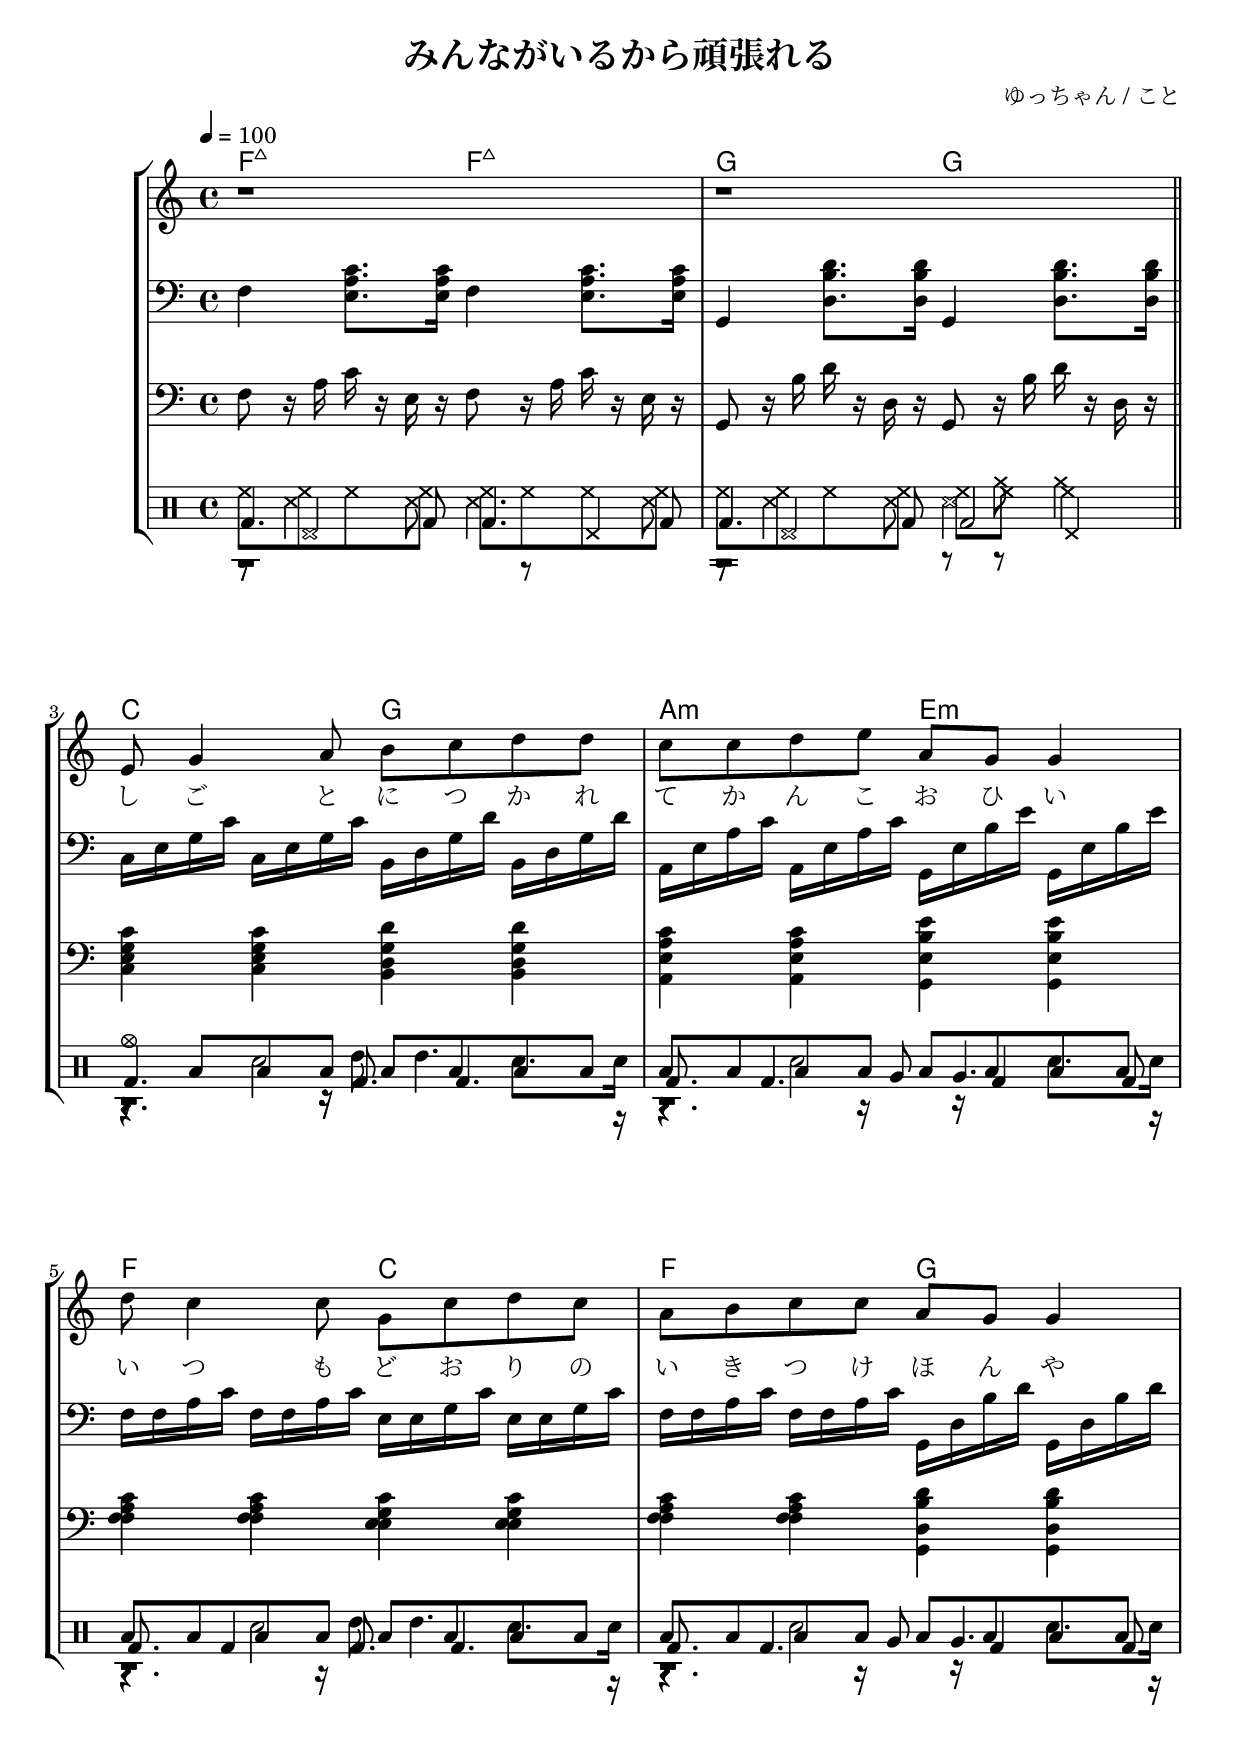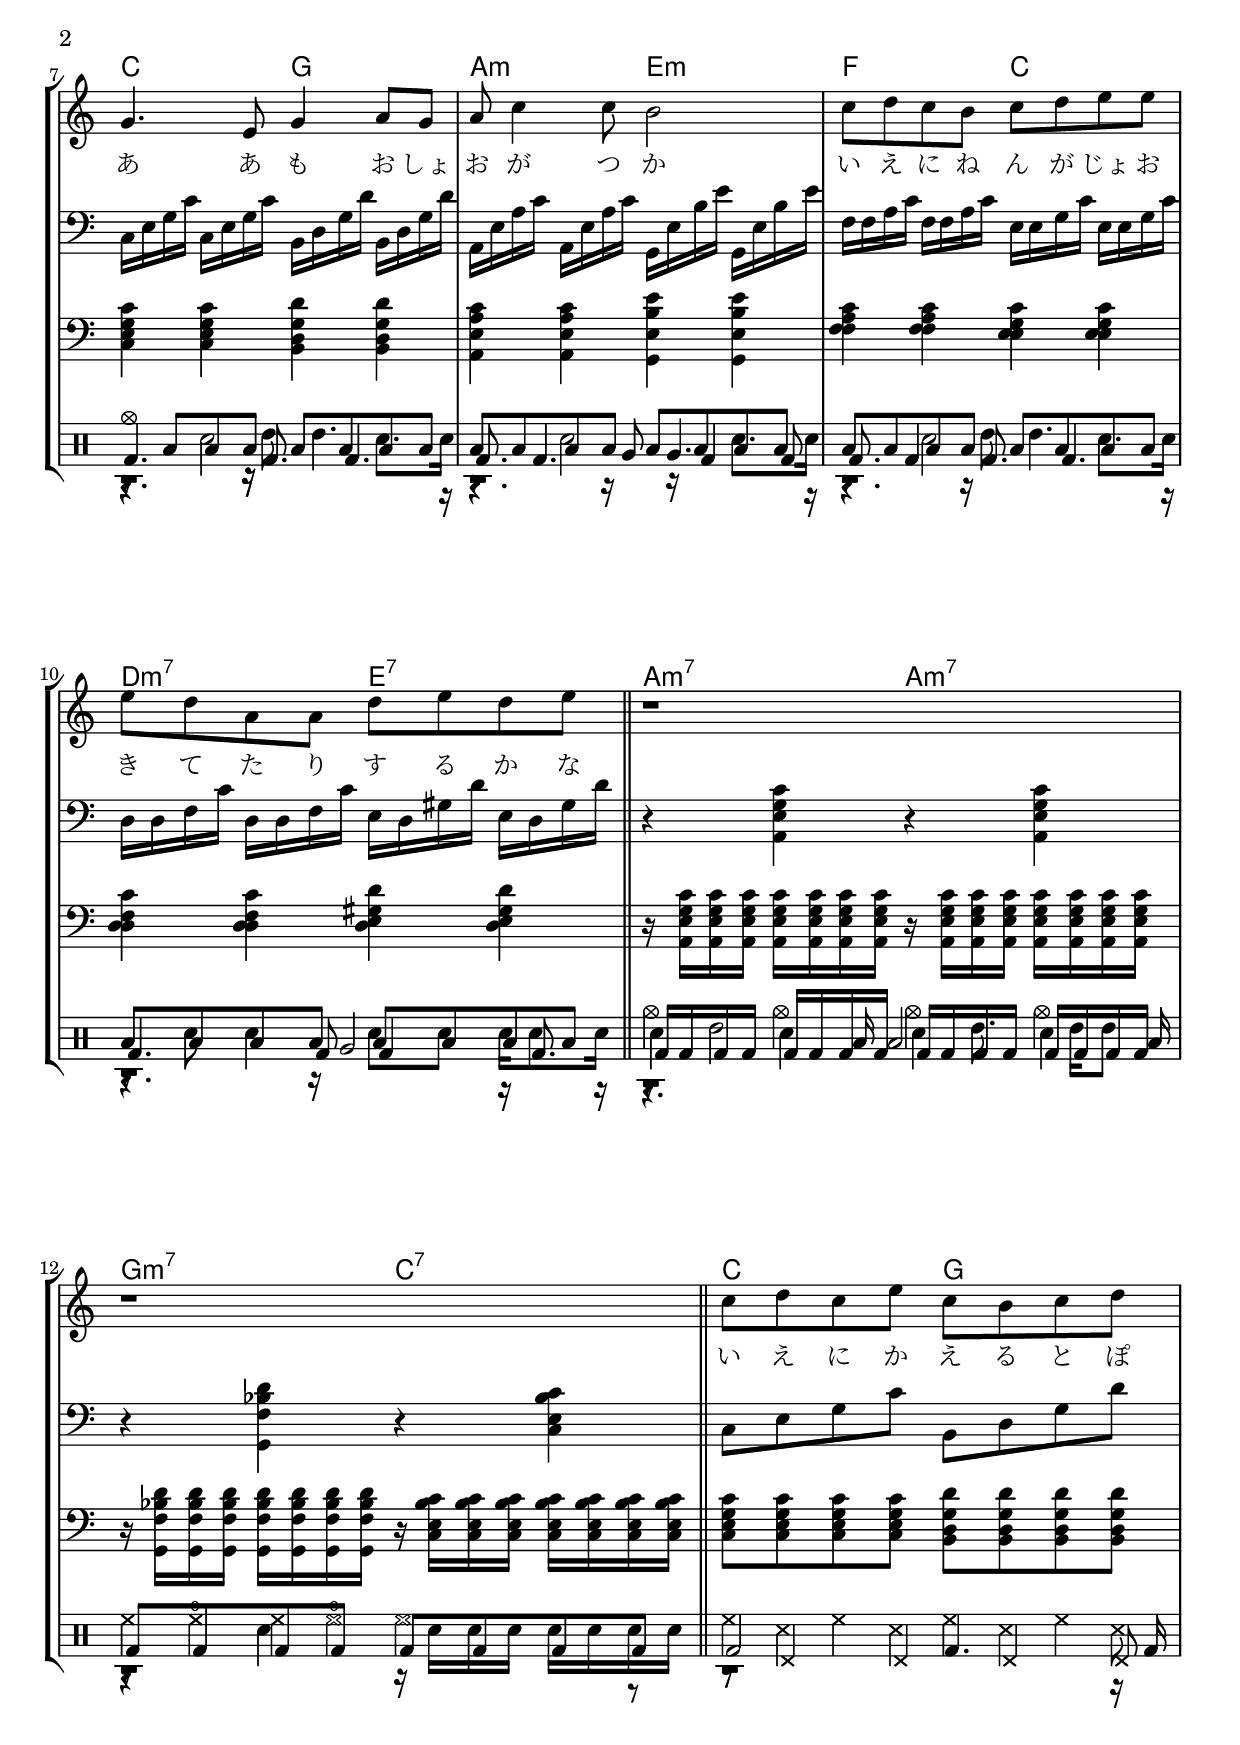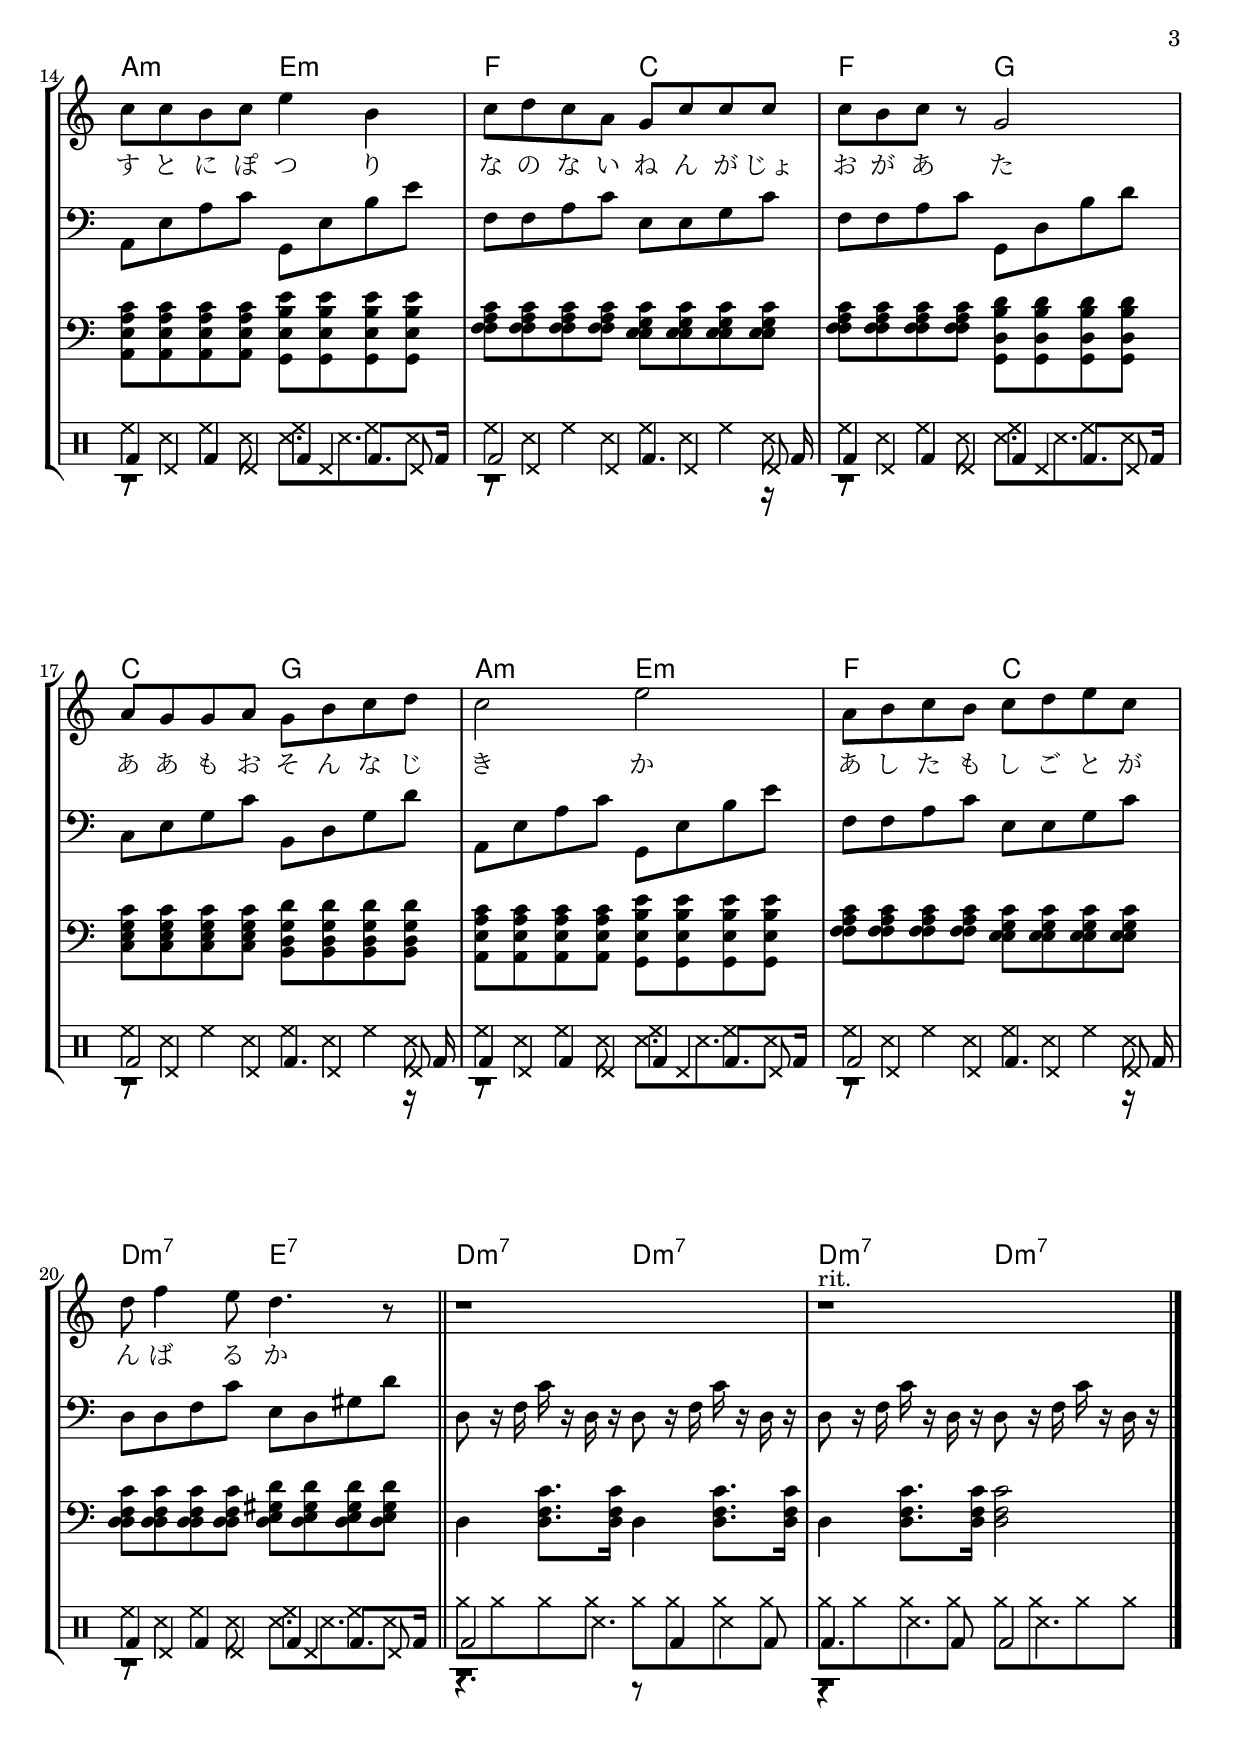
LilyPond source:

\version "2.12.1"

\header {
	title = \markup {みんながいるから頑張れる}
	composer = \markup \center-column {"ゆっちゃん / こと"}
}

harmony = \chordmode {
	f2:maj7 f:maj7 g g 

	c g a:m e:m f c f g c g a:m e:m f c d:min7 e:7 

	a:min7 a:min7 g:min7 c:7 

	c g a:m e:m f c f g c g a:m e:m f c d:min7 e:7 

	d:min7 d:min7 d:min7 d:min7 
}

melody = {
	\key c \major
	\tempo 4 = 100
	r1 | r1   
	\set Staff.midiInstrument = #"mmi0.40"
	 e'8  g'4  a'8  b'8  c''8  d''8  d''8 
	c''8  c''8  d''8  e''8  a'8  g'8  g'4 
	d''8  c''4  c''8  g'8  c''8  d''8  c''8 
	a'8  b'8  c''8  c''8  a'8  g'8  g'4 
	g'4.  e'8  g'4  a'8  g'8 
	a'8  c''4  c''8  b'2 
	c''8  d''8  c''8  b'8  c''8  d''8  e''8  e''8 
	e''8  d''8  a'8  a'8  d''8  e''8  d''8  e''8
	r1 | r1   
	\set Staff.midiInstrument = #"mmi0.40"
	 c''8  d''8  c''8  e''8  c''8  b'8  c''8  d''8 
	c''8  c''8  b'8  c''8  e''4  b'4 
	c''8  d''8  c''8  a'8  g'8  c''8  c''8  c''8 
	c''8  b'8  c''8  r8  g'2 
	a'8  g'8  g'8  a'8  g'8  b'8  c''8  d''8 
	c''2  e''2 
	a'8  b'8  c''8  b'8  c''8  d''8  e''8  c''8 
	d''8  f''4  e''8  d''4.  	r8 	r1 | r1^"rit." \bar "|."
}

words = \lyricmode {
	
	し  ご  と  に  つ  か  れ  て  か  ん  こ  お  ひ  い  い  つ  も  ど  お  り  の  い  き  つ  け  ほ  ん  や  あ  あ  も  お  しょ  お  が  つ  か  い  え  に  ね  ん  が  じょ  お  き  て  た  り  す  る  か  な  
	
	い  え  に  か  え  る  と  ぽ  す  と  に  ぽ  つ  り  な  の  な  い  ね  ん  が  じょ  お  が  あ  た  あ  あ  も  お  そ  ん  な  じ  き  か  あ  し  た  も  し  ご  と  が  ん  ば  る  か  
	
}

tempochange = {
	\tempo 4 = 100
	r1 | r1 \bar "||"
	\tempo 4 = 100
	r1 | r1 | r1 | r1 | r1 | r1 | r1 | r1 \bar "||"
	\tempo 4 = 100
	r1 | r1 \bar "||"
	\tempo 4 = 100
	r1 | r1 | r1 | r1 | r1 | r1 | r1 | r1 \bar "||"
	\tempo 4 = 100
	r1 | \tempo 4 = 75 r2 \tempo 4 = 66 r2 \bar "|."
}

mainacc = {
	\clef bass
	\set Staff.midiInstrument = #"Acoustic grand"
	\key c \major
	\tempo 4 = 100
	f4 <e a c'>8. <e a c'>16
	f4 <e a c'>8. <e a c'>16
	g,4 <d b d'>8. <d b d'>16
	g,4 <d b d'>8. <d b d'>16
	\bar "||"

	\set Staff.midiInstrument = #"Electric Guitar (clean)"
	c16 e g c' c e g c'
	b,16 d g d' b, d g d'
	a,16 e a c' a, e a c'
	g,16 e b e' g, e b e'
	f16 f a c' f f a c'
	e16 e g c' e e g c'
	f16 f a c' f f a c'
	g,16 d b d' g, d b d'
	c16 e g c' c e g c'
	b,16 d g d' b, d g d'
	a,16 e a c' a, e a c'
	g,16 e b e' g, e b e'
	f16 f a c' f f a c'
	e16 e g c' e e g c'
	d16 d f c' d d f c'
	e16 d gis d' e d gis d'
	\bar "||"

	\set Staff.midiInstrument = #"Electric Piano 1"
	r4 <a, e g c'>4
	r4 <a, e g c'>4
	r4 <g, f bes d'>4
	r4 <c e bes c'>4
	\bar "||"

	\set Staff.midiInstrument = #"Electric Guitar (clean)"
	c8 e8 g8 c'8
	b,8 d8 g8 d'8
	a,8 e8 a8 c'8
	g,8 e8 b8 e'8
	f8 f8 a8 c'8
	e8 e8 g8 c'8
	f8 f8 a8 c'8
	g,8 d8 b8 d'8
	c8 e8 g8 c'8
	b,8 d8 g8 d'8
	a,8 e8 a8 c'8
	g,8 e8 b8 e'8
	f8 f8 a8 c'8
	e8 e8 g8 c'8
	d8 d8 f8 c'8
	e8 d8 gis8 d'8
	\bar "||"

	\set Staff.midiInstrument = #"Electric Piano 1"
	d8r16f16c'16r16d16r16
	d8r16f16c'16r16d16r16
	d8r16f16c'16r16d16r16
	d8r16f16c'16r16d16r16
	\bar "|."
}

subacc = {
	\clef bass
	\set Staff.midiInstrument = #"Acoustic Bass"
	\key c \major
	\tempo 4 = 100
	f8r16a16c'16r16e16r16
	f8r16a16c'16r16e16r16
	g,8r16b16d'16r16d16r16
	g,8r16b16d'16r16d16r16
	\bar "||"

	\set Staff.midiInstrument = #"Electric Bass (finger)"
	<c e g c'>4 <c e g c'>4
	<b, d g d'>4 <b, d g d'>4
	<a, e a c'>4 <a, e a c'>4
	<g, e b e'>4 <g, e b e'>4
	<f f a c'>4 <f f a c'>4
	<e e g c'>4 <e e g c'>4
	<f f a c'>4 <f f a c'>4
	<g, d b d'>4 <g, d b d'>4
	<c e g c'>4 <c e g c'>4
	<b, d g d'>4 <b, d g d'>4
	<a, e a c'>4 <a, e a c'>4
	<g, e b e'>4 <g, e b e'>4
	<f f a c'>4 <f f a c'>4
	<e e g c'>4 <e e g c'>4
	<d d f c'>4 <d d f c'>4
	<e d gis d'>4 <e d gis d'>4
	\bar "||"

	\set Staff.midiInstrument = #"Electric Bass (finger)"
	r16 <a, e g c'>16 <a, e g c'>16 <a, e g c'>16 <a, e g c'>16 <a, e g c'>16 <a, e g c'>16 <a, e g c'>16
	r16 <a, e g c'>16 <a, e g c'>16 <a, e g c'>16 <a, e g c'>16 <a, e g c'>16 <a, e g c'>16 <a, e g c'>16
	r16 <g, f bes d'>16 <g, f bes d'>16 <g, f bes d'>16 <g, f bes d'>16 <g, f bes d'>16 <g, f bes d'>16 <g, f bes d'>16
	r16 <c e bes c'>16 <c e bes c'>16 <c e bes c'>16 <c e bes c'>16 <c e bes c'>16 <c e bes c'>16 <c e bes c'>16
	\bar "||"

	\set Staff.midiInstrument = #"Electric Bass (finger)"
	<c e g c'>8 <c e g c'>8 <c e g c'>8 <c e g c'>8
	<b, d g d'>8 <b, d g d'>8 <b, d g d'>8 <b, d g d'>8
	<a, e a c'>8 <a, e a c'>8 <a, e a c'>8 <a, e a c'>8
	<g, e b e'>8 <g, e b e'>8 <g, e b e'>8 <g, e b e'>8
	<f f a c'>8 <f f a c'>8 <f f a c'>8 <f f a c'>8
	<e e g c'>8 <e e g c'>8 <e e g c'>8 <e e g c'>8
	<f f a c'>8 <f f a c'>8 <f f a c'>8 <f f a c'>8
	<g, d b d'>8 <g, d b d'>8 <g, d b d'>8 <g, d b d'>8
	<c e g c'>8 <c e g c'>8 <c e g c'>8 <c e g c'>8
	<b, d g d'>8 <b, d g d'>8 <b, d g d'>8 <b, d g d'>8
	<a, e a c'>8 <a, e a c'>8 <a, e a c'>8 <a, e a c'>8
	<g, e b e'>8 <g, e b e'>8 <g, e b e'>8 <g, e b e'>8
	<f f a c'>8 <f f a c'>8 <f f a c'>8 <f f a c'>8
	<e e g c'>8 <e e g c'>8 <e e g c'>8 <e e g c'>8
	<d d f c'>8 <d d f c'>8 <d d f c'>8 <d d f c'>8
	<e d gis d'>8 <e d gis d'>8 <e d gis d'>8 <e d gis d'>8
	\bar "||"

	\set Staff.midiInstrument = #"Electric Bass (finger)"
	d4 <d f c'>8. <d f c'>16
	d4 <d f c'>8. <d f c'>16
	d4 <d f c'>8. <d f c'>16
	<d f c'>2
	\bar "|."
}

percA = {
	\drummode {
	hh8 hh8 hh8 hh8 hh8 hh8 hh8 hh8  |hh8 hh8 hh8 hh8 hh8 hh8 hh4  \bar "||"
	r4 sn2 sn8. sn16  |r4 sn2 sn8. sn16  |r4 sn2 sn8. sn16  |r4 sn2 sn8. sn16  |r4 sn2 sn8. sn16  |r4 sn2 sn8. sn16  |r4 sn2 sn8. sn16  |r8 sn8 sn4 sn8 sn8 sn16 sn8 sn16  \bar "||"
	r1  |hh4 hh4 hh2  \bar "||"
	hh4 hh4 hh4 hh4  |hh4 hh4 hh4 hh4  |hh4 hh4 hh4 hh4  |hh4 hh4 hh4 hh4  |hh4 hh4 hh4 hh4  |hh4 hh4 hh4 hh4  |hh4 hh4 hh4 hh4  |hh4 hh4 hh4 hh4  \bar "||"
	bd2 r8 bd4 bd8  |bd4. bd8 bd2  \bar "|."
	}
}

percB = {
	\drummode {
	bd4. bd8 bd4. bd8  |bd4. bd8 bd2  \bar "||"
	r4. r16 tommh8 tommh4. r16  |r1  |r4. r16 tommh8 tommh4. r16  |r1  |r4. r16 tommh8 tommh4. r16  |r1  |r4. r16 tommh8 tommh4. r16  |r1  \bar "||"
	sn4 sn4 sn4 sn4  |r4 sn4 r16 sn16 sn16 sn16 sn16 sn16 sn16 sn16  \bar "||"
	r8 ss4 ss4 ss4 ss8  |r8 ss4 ss8 ss8. ss8. ss8  |r8 ss4 ss4 ss4 ss8  |r8 ss4 ss8 ss8. ss8. ss8  |r8 ss4 ss4 ss4 ss8  |r8 ss4 ss8 ss8. ss8. ss8  |r8 ss4 ss4 ss4 ss8  |r8 ss4 ss8 ss8. ss8. ss8  \bar "||"
	r4. ss4. ss4  |r4 ss4. ss4.  \bar "|."
	}
}

percC = {
	\drummode {
	r8 ss4 ss8 ss4. ss8  |r8 ss4 ss8 ss2  \bar "||"
	r8 toml8 toml8 toml8 toml8 toml8 toml8 toml8  |toml8 toml8 toml8 toml8 toml8 toml8 toml8 toml8  |toml8 toml8 toml8 toml8 toml8 toml8 toml8 toml8  |toml8 toml8 toml8 toml8 toml8 toml8 toml8 toml8  |r8 toml8 toml8 toml8 toml8 toml8 toml8 toml8  |toml8 toml8 toml8 toml8 toml8 toml8 toml8 toml8  |toml8 toml8 toml8 toml8 toml8 toml8 toml8 toml8  |toml8 toml8 toml8 toml8 toml8 toml8 toml8 toml8  \bar "||"
	bd16 bd16 bd16 bd16 bd16 bd16 bd16 bd16 bd16 bd16 bd16 bd16 bd16 bd16 bd16 bd16  |bd8 bd8 bd8 bd8 bd8 bd8 bd8 bd8  \bar "||"
	r8 hhp4 hhp4 hhp4 hhp8  |r8 hhp4 hhp4 hhp4 hhp8  |r8 hhp4 hhp4 hhp4 hhp8  |r8 hhp4 hhp4 hhp4 hhp8  |r8 hhp4 hhp4 hhp4 hhp8  |r8 hhp4 hhp4 hhp4 hhp8  |r8 hhp4 hhp4 hhp4 hhp8  |r8 hhp4 hhp4 hhp4 hhp8  \bar "||"
	cymr8 cymr8 cymr8 cymr8 cymr8 cymr8 cymr8 cymr8  |cymr8 cymr8 cymr8 cymr8 cymr8 cymr8 cymr8 cymr8  \bar "|."
	}
}

percD = {
	\drummode {
	r8 hhp2 r8 hhp4  |r8 hhp2 r8 hhp4  \bar "||"
	r1  |r4. r16 tomfh8 tomfh4. r16  |r1  |r4. r16 tomfh8 tomfh4. r16  |r1  |r4. r16 tomfh8 tomfh4. r16  |r1  |r4. r16 tomfh2 r16  \bar "||"
	r1  |r8 hho4 hho2 r8  \bar "||"
	bd2 bd4. r16 bd16  |bd4 bd4 bd4 bd8. bd16  |bd2 bd4. r16 bd16  |bd4 bd4 bd4 bd8. bd16  |bd2 bd4. r16 bd16  |bd4 bd4 bd4 bd8. bd16  |bd2 bd4. r16 bd16  |bd4 bd4 bd4 bd8. bd16  \bar "||"
	r1 |r1 \bar "|."
	}
}

percE = {
	\drummode {
	r1  |r2 r8 cymr8 cymr4  \bar "||"
	bd4. r16 bd8. bd4.  |bd8. bd4. r16 bd4 bd8  |bd8. bd4 bd8. bd4.  |bd8. bd4. r16 bd4 bd8  |bd4. r16 bd8. bd4.  |bd8. bd4. r16 bd4 bd8  |bd8. bd4 bd8. bd4.  |bd4. bd8 bd4 r16 bd8.  \bar "||"
	cymc4 cymc4 cymc4 cymc4  |r1 \bar "||"
	r1 | r1 | r1 | r1 | r1 | r1 | r1 | r1 \bar "||"
	r1 |r1 \bar "|."
	}
}

percF = {
	\drummode {
	r1 | r1 \bar "||"
	cymc1  |r1 |r1 |r1 |cymc1  |r1 |r1 |r1 \bar "||"
	r8 tommh2 tommh8. tommh16 tommh8  |r1 \bar "||"
	r1 | r1 | r1 | r1 | r1 | r1 | r1 | r1 \bar "||"
	r1 | r1 \bar "|."
	}
}

percG = {
	\drummode {
	r1 | r1 \bar "||"
	r1 | r1 | r1 | r1 | r1 | r1 | r1 | r1 \bar "||"
	r4. toml16 toml2 toml16  |r1 \bar "||"
	r1 | r1 | r1 | r1 | r1 | r1 | r1 | r1 \bar "||"
	r1 | r1 \bar "|."
	}
}

\score {
	<<
		\new StaffGroup <<
			\new ChordNames {\harmony}
			\new Voice = "melody" {\melody}
			\new Lyrics \lyricsto "melody" \words
			\new Staff = "mainacc" {\mainacc}
			\new Staff = "subacc" {\subacc}
			\new DrumStaff <<
				\new DrumVoice {\percA}
				\new DrumVoice {\percB}
				\new DrumVoice {\percC}
				\new DrumVoice {\percD}
				\new DrumVoice {\percE}
				\new DrumVoice {\percF}
				\new DrumVoice {\percG}
			>>
		>>
	>>
	\layout { }
}
